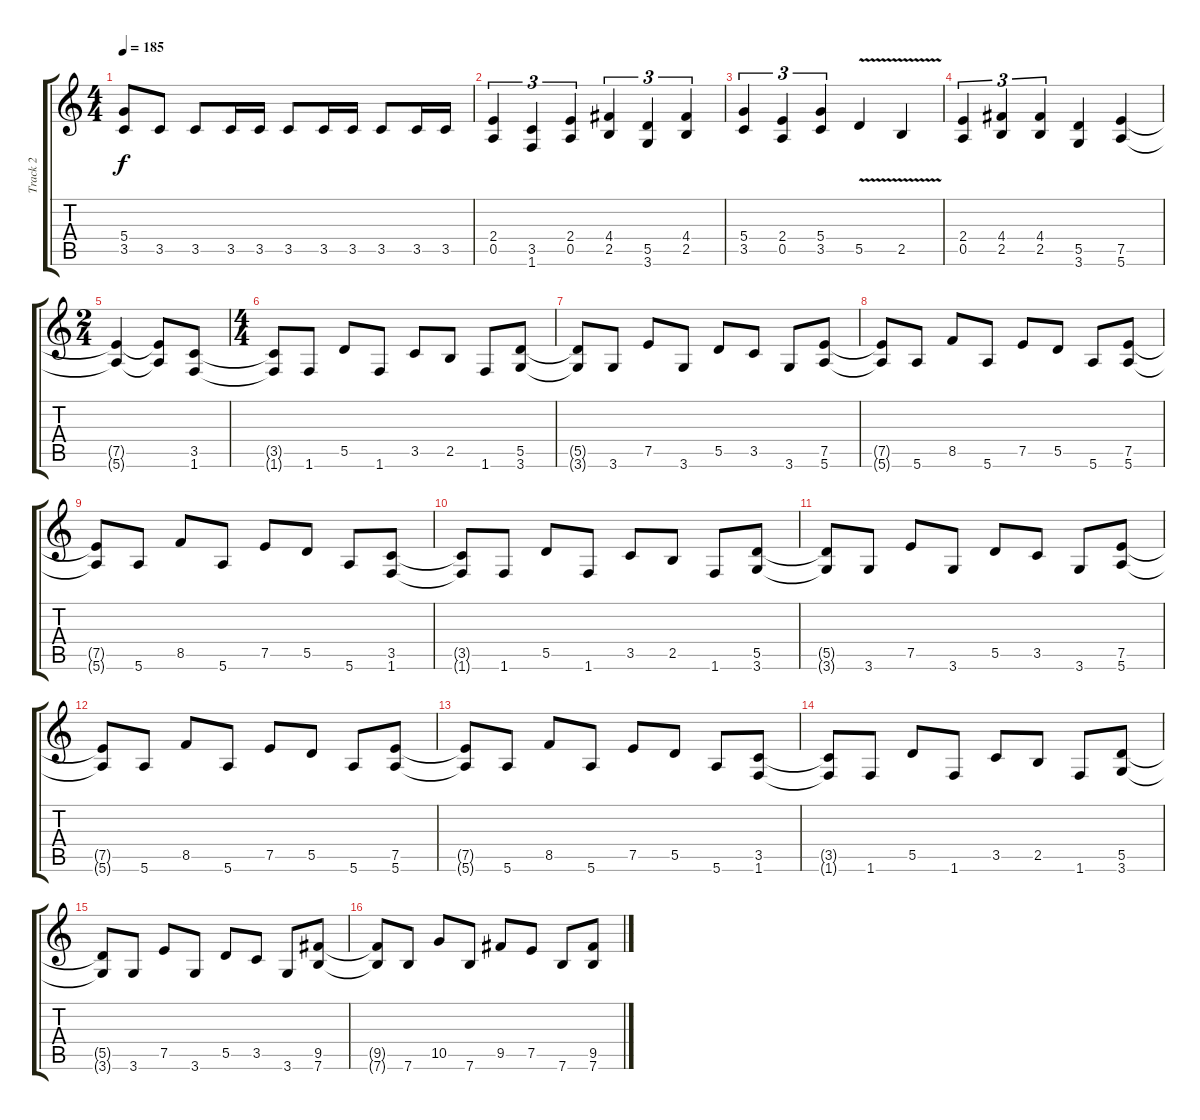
\track ("Track 2" "Track 2") {instrument distortionguitar}
\staff {score tabs}
\tuning (E4 B3 G3 D3 A2 E2) {hide}
\ts (4 4)
\tempo 185
\clef g2
\ks c
(5.4 3.5).8{dy f} 3.5.8 3.5.8 3.5.16 3.5.16 3.5.8 3.5.16 3.5.16 3.5.8 3.5.16 3.5.16 |
(2.4 0.5).4{tu (3 2)} (3.5 1.6).4{tu (3 2)} (2.4 0.5).4{tu (3 2)} (4.4 2.5).4{tu (3 2)} (5.5 3.6).4{tu (3 2)} (4.4 2.5).4{tu (3 2)} |
(5.4 3.5).4{tu (3 2)} (2.4 0.5).4{tu (3 2)} (5.4 3.5).4{tu (3 2)} 5.5{v}.4 2.5{v}.4 |
(2.4 0.5).4{tu (3 2)} (4.4 2.5).4{tu (3 2)} (4.4 2.5).4{tu (3 2)} (5.5 3.6).4 (7.5 5.6).4 |
\ts (2 4)
(7.5{t} 5.6{t}).4 (7.5{t} 5.6{t}).8 (3.5 1.6).8 |
\ts (4 4)
(3.5{t} 1.6{t}).8 1.6.8 5.5.8 1.6.8 3.5.8 2.5.8 1.6.8 (5.5 3.6).8 |
(5.5{t} 3.6{t}).8 3.6.8 7.5.8 3.6.8 5.5.8 3.5.8 3.6.8 (7.5 5.6).8 |
(7.5{t} 5.6{t}).8 5.6.8 8.5.8 5.6.8 7.5.8 5.5.8 5.6.8 (7.5 5.6).8 |
(7.5{t} 5.6{t}).8 5.6.8 8.5.8 5.6.8 7.5.8 5.5.8 5.6.8 (3.5 1.6).8 |
(3.5{t} 1.6{t}).8 1.6.8 5.5.8 1.6.8 3.5.8 2.5.8 1.6.8 (5.5 3.6).8 |
(5.5{t} 3.6{t}).8 3.6.8 7.5.8 3.6.8 5.5.8 3.5.8 3.6.8 (7.5 5.6).8 |
(7.5{t} 5.6{t}).8 5.6.8 8.5.8 5.6.8 7.5.8 5.5.8 5.6.8 (7.5 5.6).8 |
(7.5{t} 5.6{t}).8 5.6.8 8.5.8 5.6.8 7.5.8 5.5.8 5.6.8 (3.5 1.6).8 |
(3.5{t} 1.6{t}).8 1.6.8 5.5.8 1.6.8 3.5.8 2.5.8 1.6.8 (5.5 3.6).8 |
(5.5{t} 3.6{t}).8 3.6.8 7.5.8 3.6.8 5.5.8 3.5.8 3.6.8 (9.5 7.6).8 |
(9.5{t} 7.6{t}).8 7.6.8 10.5.8 7.6.8 9.5.8 7.5.8 7.6.8 (9.5 7.6).8
